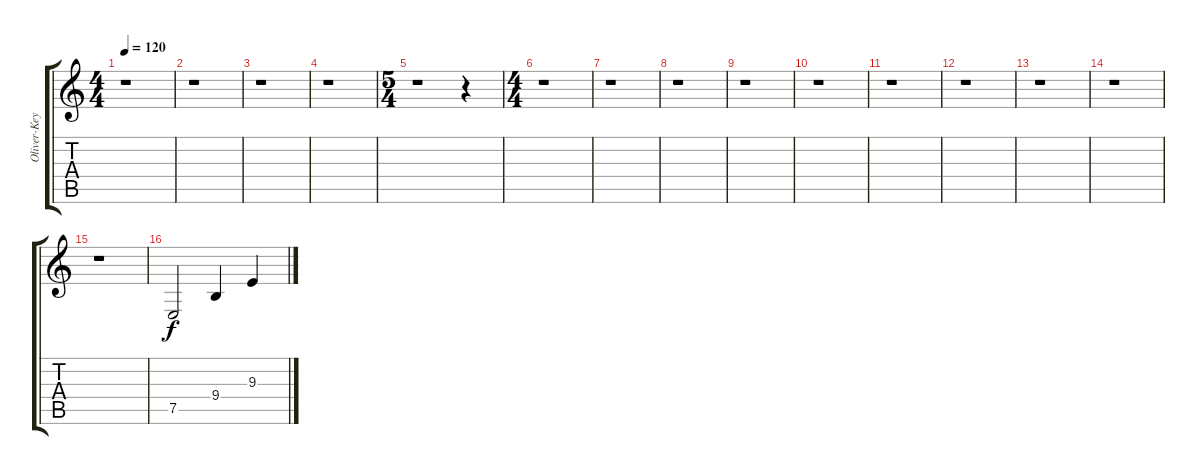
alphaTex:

\track ("Oliver-Keyboard" "Oliver-Key") {instrument violin}
\staff {score tabs}
\tuning (E4 B3 G3 D3 A2 E2) {hide}
\ts (4 4)
\tempo 120
\clef g2
\ks c
r.1{dy f} |
r.1 |
r.1 |
r.1 |
\ts (5 4)
r.1 r.4 |
\ts (4 4)
r.1 |
r.1 |
r.1 |
r.1 |
r.1 |
r.1 |
r.1 |
r.1 |
r.1 |
r.1 |
7.5.2 9.4.4 9.3.4
